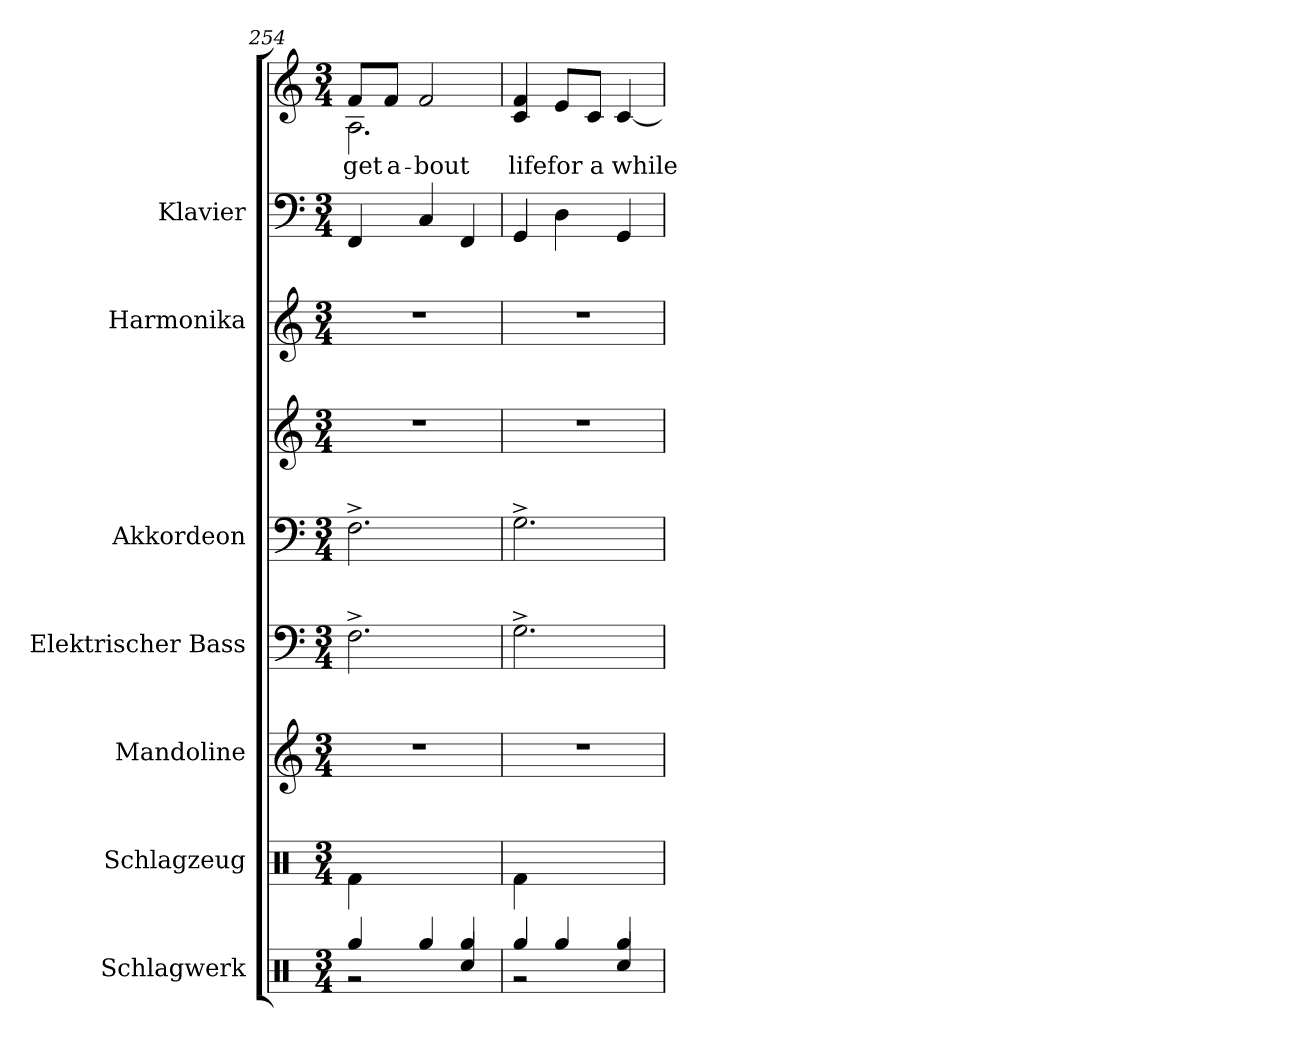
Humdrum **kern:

**kern	**kern	**kern	**kern	**kern	**kern	**kern	**kern	**kern	**text
*part7	*part6	*part5	*part4	*part3	*part3	*part2	*part1	*part1	*part1
*staff9	*staff8	*staff7	*staff6	*staff5	*staff4	*staff3	*staff2	*staff1	*staff1
*I"Schlagwerk	*I"Schlagzeug	*I"Mandoline	*I"Elektrischer Bass	*I"Akkordeon	*	*I"Harmonika	*I"Klavier	*	*
*I'Schlw.	*I'Schlgz.	*I'Mand.	*I'E-B.	*I'Akk.	*	*	*I'Klav.	*	*
*clefX	*clefX	*clefG2	*clefF4	*clefF4	*clefG2	*clefG2	*clefF4	*clefG2	*
*	*	*	*ITrd7c12	*	*	*	*	*	*
*k[]	*k[]	*k[]	*k[]	*k[]	*k[]	*k[]	*k[]	*k[]	*
*M3/4	*M3/4	*M3/4	*M3/4	*M3/4	*M3/4	*M3/4	*M3/4	*M3/4	*
=254	=254	=254	=254	=254	=254	=254	=254	=254	=254
*^	*^	*	*	*	*	*	*	*	*
!	!	!	!	!	!	!	!	!	!	!	!LO:LY:b
*	*	*	*	*	*	*	*	*	*	*^	*
4Rgg/	2r	2.ryy	4Rf\	2.r	2.FF^\	2.F^\	2.r	2.r	4FF/	8f/L	2.A\	-get
!	!	!	!	!	!	!	!	!	!	!	!	!LO:LY:b
.	.	.	.	.	.	.	.	.	.	8f/J	.	a-
!	!	!	!	!	!	!	!	!	!	!	!	!LO:LY:b
4Rgg/	.	.	2ryy	.	.	.	.	.	4C/	2f/	.	-bout
4Rgg/	4Rcc/	.	.	.	.	.	.	.	4FF/	.	.	.
*	*	*	*	*	*	*	*	*	*	*v	*v	*
=255	=255	=255	=255	=255	=255	=255	=255	=255	=255	=255	=255
!	!	!	!	!	!	!	!	!	!	!	!LO:LY:b
4Rgg/	2r	2.ryy	4Rf\	2.r	2.GG^\	2.G^\	2.r	2.r	4GG/	4c/ 4f/	life
!	!	!	!	!	!	!	!	!	!	!	!LO:LY:b
4Rgg/	.	.	2ryy	.	.	.	.	.	4D\	8e/L	for
!	!	!	!	!	!	!	!	!	!	!	!LO:LY:b
.	.	.	.	.	.	.	.	.	.	8c/J	a
!	!	!	!	!	!	!	!	!	!	!	!LO:LY:b
4Rgg/	4Rcc/	.	.	.	.	.	.	.	4GG/	[4c/	while
*v	*v	*	*	*	*	*	*	*	*	*	*
*	*v	*v	*	*	*	*	*	*	*	*
=	=	=	=	=	=	=	=	=	=
*-	*-	*-	*-	*-	*-	*-	*-	*-	*-
